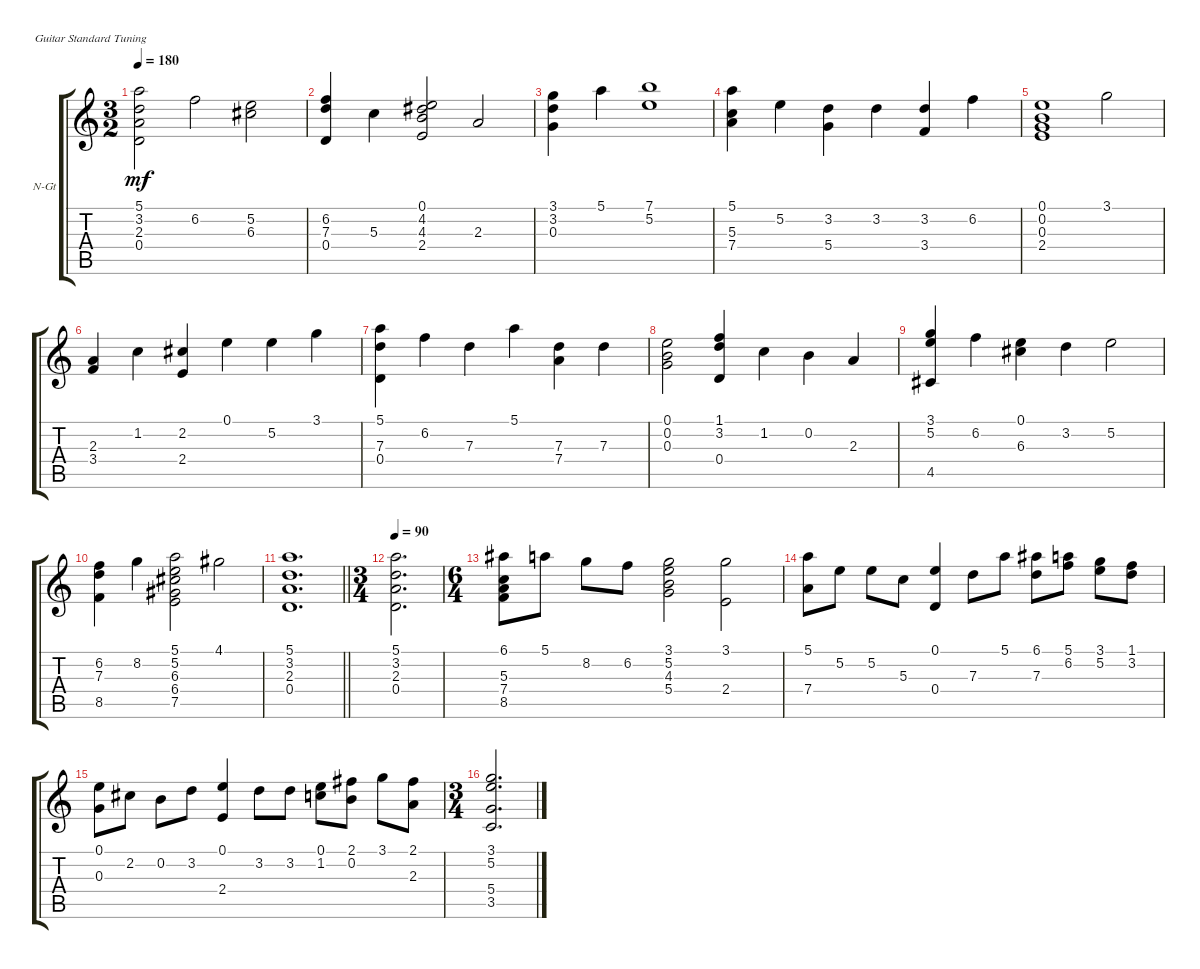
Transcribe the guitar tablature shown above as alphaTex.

\defaultSystemsLayout 4
\bracketExtendMode groupsimilarinstruments
\firstSystemTrackNameOrientation horizontal
\otherSystemsTrackNameOrientation horizontal
\track ("Nylon Guitar" "N-Gt") {instrument acousticguitarnylon}
\staff {score tabs}
\tuning (E4 B3 G3 D3 A2 E2)
\ts (3 2)
\tempo 180
\clef g2
\ks c
(0.4 2.3 5.1 3.2).2{dy mf} 6.2.2 (5.2 6.3).2 |
(6.2 7.3 0.4).4 5.3.4 (2.4 4.3 4.2 0.1).2 2.3.2 |
(3.1 3.2 0.3).4 5.1.4 (7.1 5.2).1 |
(5.1 5.3 7.4).4 5.2.4 (3.2 5.4).4 3.2.4 (3.2 3.4).4 6.2.4 |
(0.1 0.2 0.3 2.4).1 3.1.2 |
(2.3 3.4).4 1.2.4 (2.2 2.4).4 0.1.4 5.2.4 3.1.4 |
(5.1 7.3 0.4).4 6.2.4 7.3.4 5.1.4 (7.3 7.4).4 7.3.4 |
(0.1 0.2 0.3).2 (1.1 3.2 0.4).4 1.2.4 0.2.4 2.3.4 |
(4.5 3.1 5.2).4 6.2.4 (0.1 6.3).4 3.2.4 5.2.2 |
(6.2 7.3 8.5).4 8.2.4 (5.1 5.2 6.3 6.4 7.5).2 4.1.2 |
\barLineRight lightlight
(5.1 3.2 2.3 0.4).1{d} |
\ts (3 4)
\tempo 90
(5.1 3.2 2.3 0.4).2{d} |
\ts (6 4)
(8.5 5.3 6.1 7.4).8 5.1.8 8.2.8 6.2.8 (3.1 5.2 4.3 5.4).2 (3.1 2.4).2 |
(5.1 7.4).8 5.2.8 5.2.8 5.3.8 (0.4 0.1).4 7.3.8 5.1.8 (6.1 7.3).8 (5.1 6.2).8 (3.1 5.2).8 (3.2 1.1).8 |
(0.1 0.3).8 2.2.8 0.2.8 3.2.8 (0.1 2.4).4 3.2.8 3.2.8 (1.2 0.1).8 (2.1 0.2).8 3.1.8 (2.1 2.3).8 |
\ts (3 4)
(3.1 5.2 5.4 3.5).2{d}
